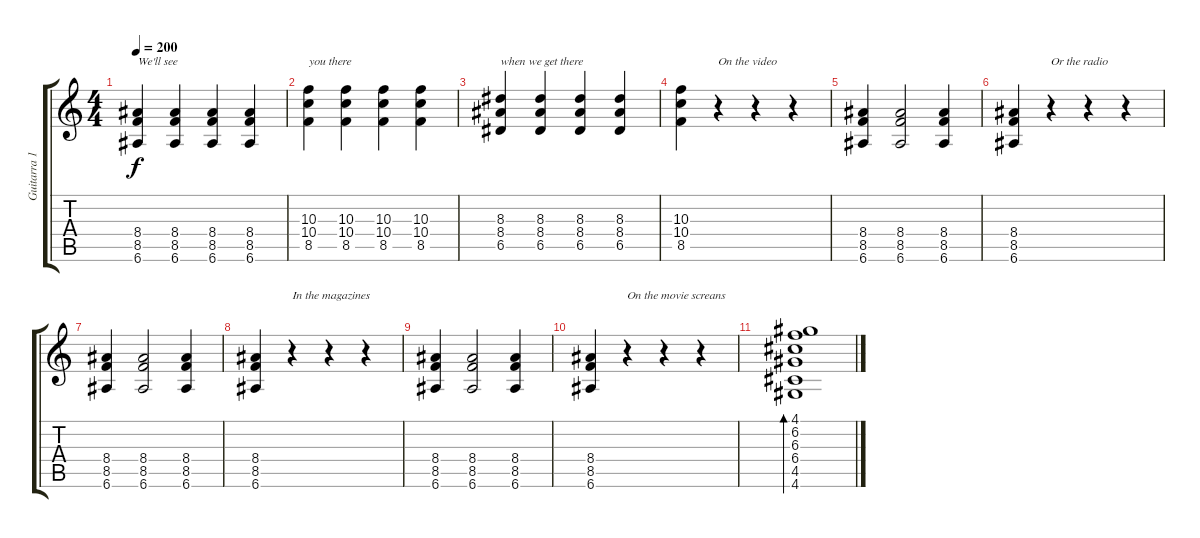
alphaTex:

\track ("Guitarra 1" "Guitarra 1") {instrument distortionguitar}
\staff {score tabs}
\tuning (E4 B3 G3 D3 A2 E2) {hide}
\ts (4 4)
\tempo 200
\clef g2
\ks c
(8.4 8.5 6.6).4{txt "We'll see " dy f} (8.4 8.5 6.6).4 (8.4 8.5 6.6).4 (8.4 8.5 6.6).4 |
(10.3 10.4 8.5).4{txt "you there "} (10.3 10.4 8.5).4 (10.3 10.4 8.5).4 (10.3 10.4 8.5).4 |
(8.3 8.4 6.5).4{txt "when we get there"} (8.3 8.4 6.5).4 (8.3 8.4 6.5).4 (8.3 8.4 6.5).4 |
(10.3 10.4 8.5).4 r.4{txt "On the video"} r.4 r.4 |
(8.4 8.5 6.6).4 (8.4 8.5 6.6).2 (8.4 8.5 6.6).4 |
(8.4 8.5 6.6).4 r.4{txt "Or the radio"} r.4 r.4 |
(8.4 8.5 6.6).4 (8.4 8.5 6.6).2 (8.4 8.5 6.6).4 |
(8.4 8.5 6.6).4 r.4{txt "In the magazines"} r.4 r.4 |
(8.4 8.5 6.6).4 (8.4 8.5 6.6).2 (8.4 8.5 6.6).4 |
(8.4 8.5 6.6).4 r.4{txt "On the movie screans"} r.4 r.4 |
(4.1 6.2 6.3 6.4 4.5 4.6).1{bd 480}
